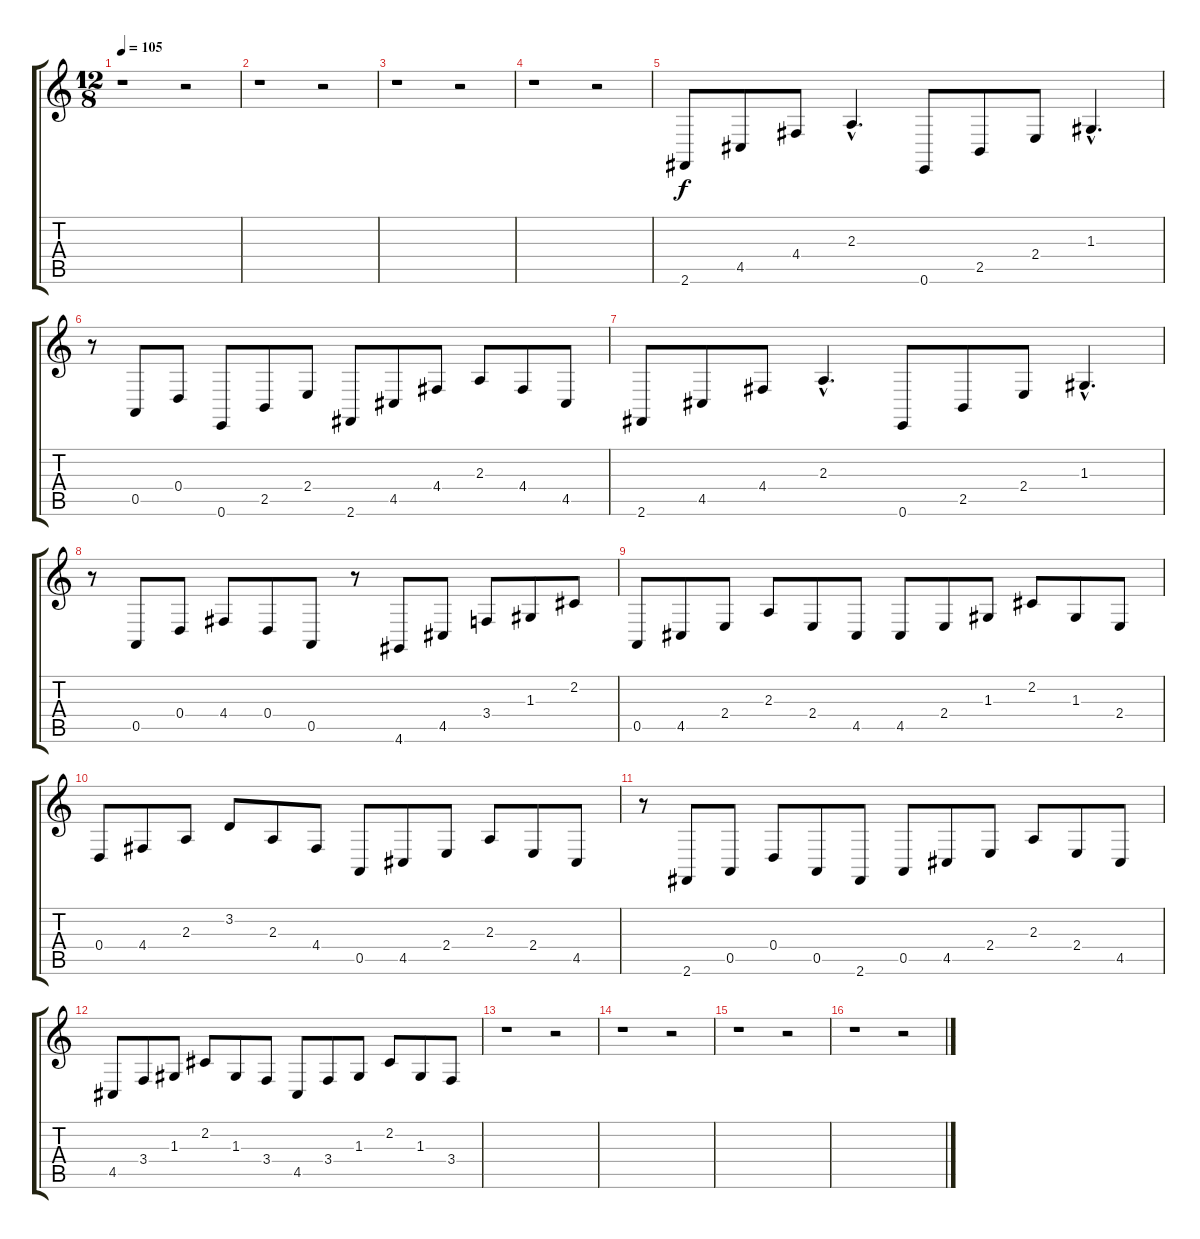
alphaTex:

\track "" {instrument brightacousticpiano}
\staff {score tabs}
\tuning (E4 B3 G3 D3 A2 E2) {hide}
\ts (12 8)
\tempo 105
\clef g2
\ks c
r.1{dy f instrument brightacousticpiano} r.2 |
r.1 r.2 |
r.1 r.2 |
r.1 r.2 |
2.6.8 4.5.8 4.4.8 2.3{hac}.4{d} 0.6.8 2.5.8 2.4.8 1.3{hac}.4{d} |
r.8 0.5.8 0.4.8 0.6.8 2.5.8 2.4.8 2.6.8 4.5.8 4.4.8 2.3.8 4.4.8 4.5.8 |
2.6.8 4.5.8 4.4.8 2.3{hac}.4{d} 0.6.8 2.5.8 2.4.8 1.3{hac}.4{d} |
r.8 0.5.8 0.4.8 4.4.8 0.4.8 0.5.8 r.8 4.6.8 4.5.8 3.4.8 1.3.8 2.2.8 |
0.5.8 4.5.8 2.4.8 2.3.8 2.4.8 4.5.8 4.5.8 2.4.8 1.3.8 2.2.8 1.3.8 2.4.8 |
0.4.8 4.4.8 2.3.8 3.2.8 2.3.8 4.4.8 0.5.8 4.5.8 2.4.8 2.3.8 2.4.8 4.5.8 |
r.8 2.6.8 0.5.8 0.4.8 0.5.8 2.6.8 0.5.8 4.5.8 2.4.8 2.3.8 2.4.8 4.5.8 |
4.5.8 3.4.8 1.3.8 2.2.8 1.3.8 3.4.8 4.5.8 3.4.8 1.3.8 2.2.8 1.3.8 3.4.8 |
r.1 r.2 |
r.1 r.2 |
r.1 r.2 |
r.1 r.2
